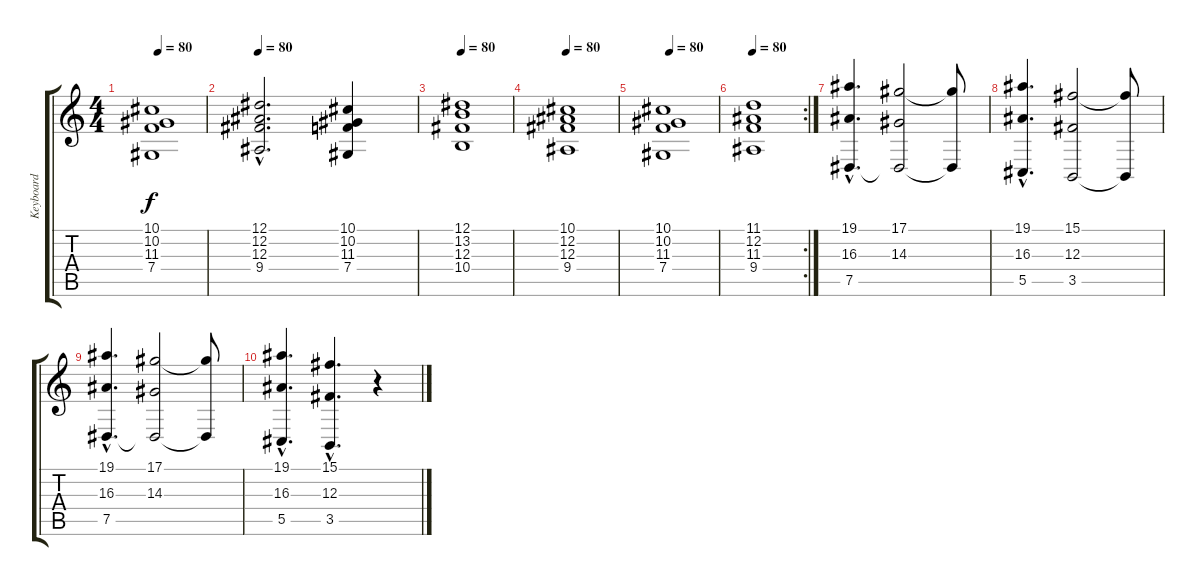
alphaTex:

\track ("Keyboard" "Keyboard") {instrument stringensemble1}
\staff {score tabs}
\tuning (Eb4 Bb3 Gb3 Db3 Ab2 Eb2) {hide}
\ts (4 4)
\tempo 80
\clef g2
\ks c
(10.1 10.2 11.3 7.4).1{dy f} |
\tempo 80
(12.1{hac} 12.2{hac} 12.3{hac} 9.4{hac}).2{d} (10.1 10.2 11.3 7.4).4 |
\tempo 80
(12.1 13.2 12.3 10.4).1 |
\tempo 80
(10.1 12.2 12.3 9.4).1 |
\tempo 80
(10.1 10.2 11.3 7.4).1 |
\rc 2
\tempo 80
(11.1 12.2 11.3 9.4).1 |
(19.1{hac} 16.3{hac} 7.5{hac}).4{d volume 13} (17.1 14.3 7.5{t}).2 (17.1{t} 7.5{t}).8 |
(19.1{hac} 16.3{hac} 5.5{hac}).4{d} (15.1 12.3 3.5).2 (15.1{t} 3.5{t}).8 |
(19.1{hac} 16.3{hac} 7.5{hac}).4{d} (17.1 14.3 7.5{t}).2 (17.1{t} 7.5{t}).8 |
(19.1{hac} 16.3{hac} 5.5{hac}).4{d} (15.1{hac} 12.3{hac} 3.5{hac}).4{d} r.4
